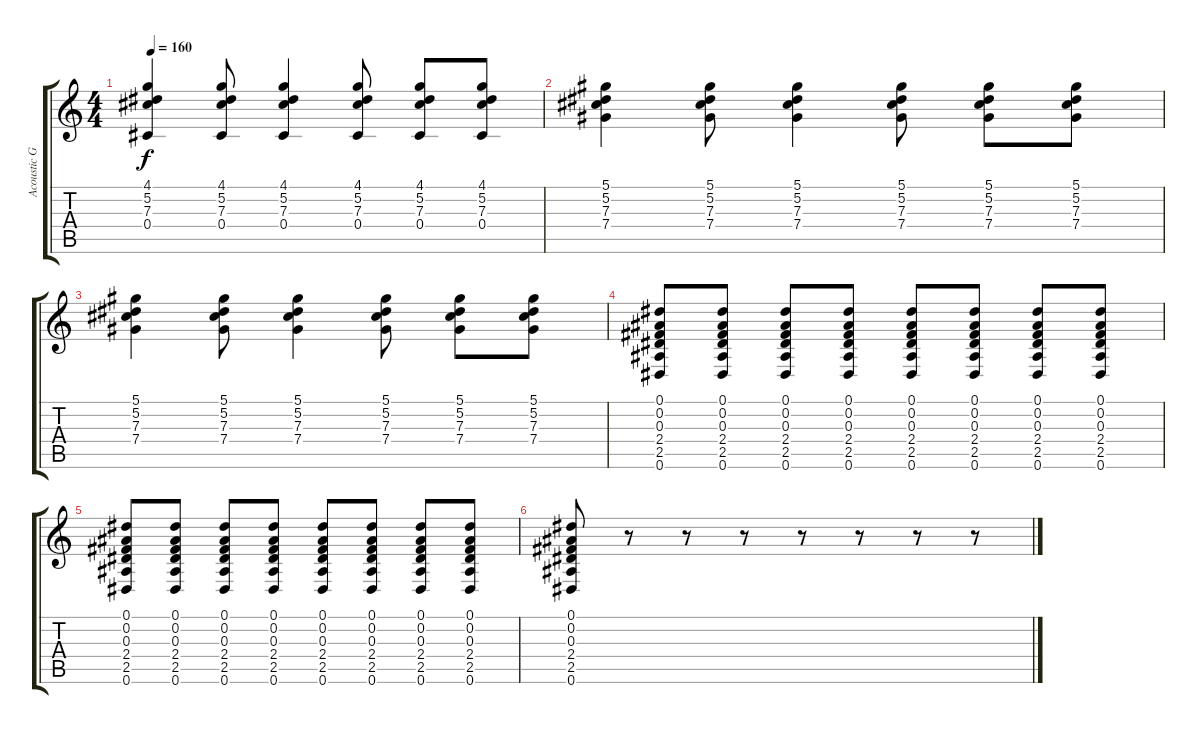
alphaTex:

\track ("Acoustic Guitar (1/2 step down)" "Acoustic G") {instrument acousticguitarsteel}
\staff {score tabs}
\tuning (Eb4 Bb3 Gb3 Db3 Ab2 Eb2) {hide}
\ts (4 4)
\tempo 160
\clef g2
\ks c
(4.1 5.2 7.3 0.4).4{dy f} (4.1 5.2 7.3 0.4).8 (4.1 5.2 7.3 0.4).4 (4.1 5.2 7.3 0.4).8 (4.1 5.2 7.3 0.4).8 (4.1 5.2 7.3 0.4).8 |
(5.1 5.2 7.3 7.4).4 (5.1 5.2 7.3 7.4).8 (5.1 5.2 7.3 7.4).4 (5.1 5.2 7.3 7.4).8 (5.1 5.2 7.3 7.4).8 (5.1 5.2 7.3 7.4).8 |
(5.1 5.2 7.3 7.4).4 (5.1 5.2 7.3 7.4).8 (5.1 5.2 7.3 7.4).4 (5.1 5.2 7.3 7.4).8 (5.1 5.2 7.3 7.4).8 (5.1 5.2 7.3 7.4).8 |
(0.1 0.2 0.3 2.4 2.5 0.6).8 (0.1 0.2 0.3 2.4 2.5 0.6).8 (0.1 0.2 0.3 2.4 2.5 0.6).8 (0.1 0.2 0.3 2.4 2.5 0.6).8 (0.1 0.2 0.3 2.4 2.5 0.6).8 (0.1 0.2 0.3 2.4 2.5 0.6).8 (0.1 0.2 0.3 2.4 2.5 0.6).8 (0.1 0.2 0.3 2.4 2.5 0.6).8 |
(0.1 0.2 0.3 2.4 2.5 0.6).8 (0.1 0.2 0.3 2.4 2.5 0.6).8 (0.1 0.2 0.3 2.4 2.5 0.6).8 (0.1 0.2 0.3 2.4 2.5 0.6).8 (0.1 0.2 0.3 2.4 2.5 0.6).8 (0.1 0.2 0.3 2.4 2.5 0.6).8 (0.1 0.2 0.3 2.4 2.5 0.6).8 (0.1 0.2 0.3 2.4 2.5 0.6).8 |
(0.1 0.2 0.3 2.4 2.5 0.6).8 r.8 r.8 r.8 r.8 r.8 r.8 r.8
